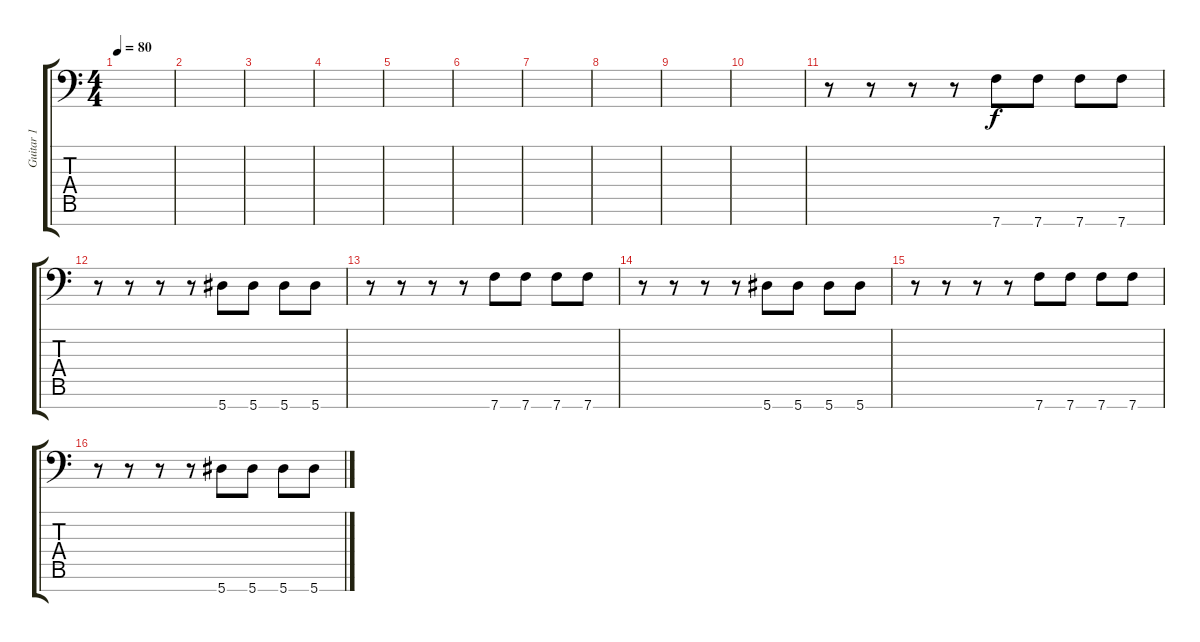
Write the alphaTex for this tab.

\track ("Guitar 1" "Guitar 1") {instrument distortionguitar}
\staff {score tabs}
\tuning (Eb4 Bb3 Gb3 Db3 Ab2 Eb2 Bb1) {hide}
\ts (4 4)
\tempo 80
\clef f4
\ks c
|
|
|
|
|
|
|
|
|
|
r.8 r.8 r.8 r.8 7.7.8 7.7.8 7.7.8 7.7.8 |
r.8 r.8 r.8 r.8 5.7.8 5.7.8 5.7.8 5.7.8 |
r.8 r.8 r.8 r.8 7.7.8 7.7.8 7.7.8 7.7.8 |
r.8 r.8 r.8 r.8 5.7.8 5.7.8 5.7.8 5.7.8 |
r.8 r.8 r.8 r.8 7.7.8 7.7.8 7.7.8 7.7.8 |
r.8 r.8 r.8 r.8 5.7.8 5.7.8 5.7.8 5.7.8
